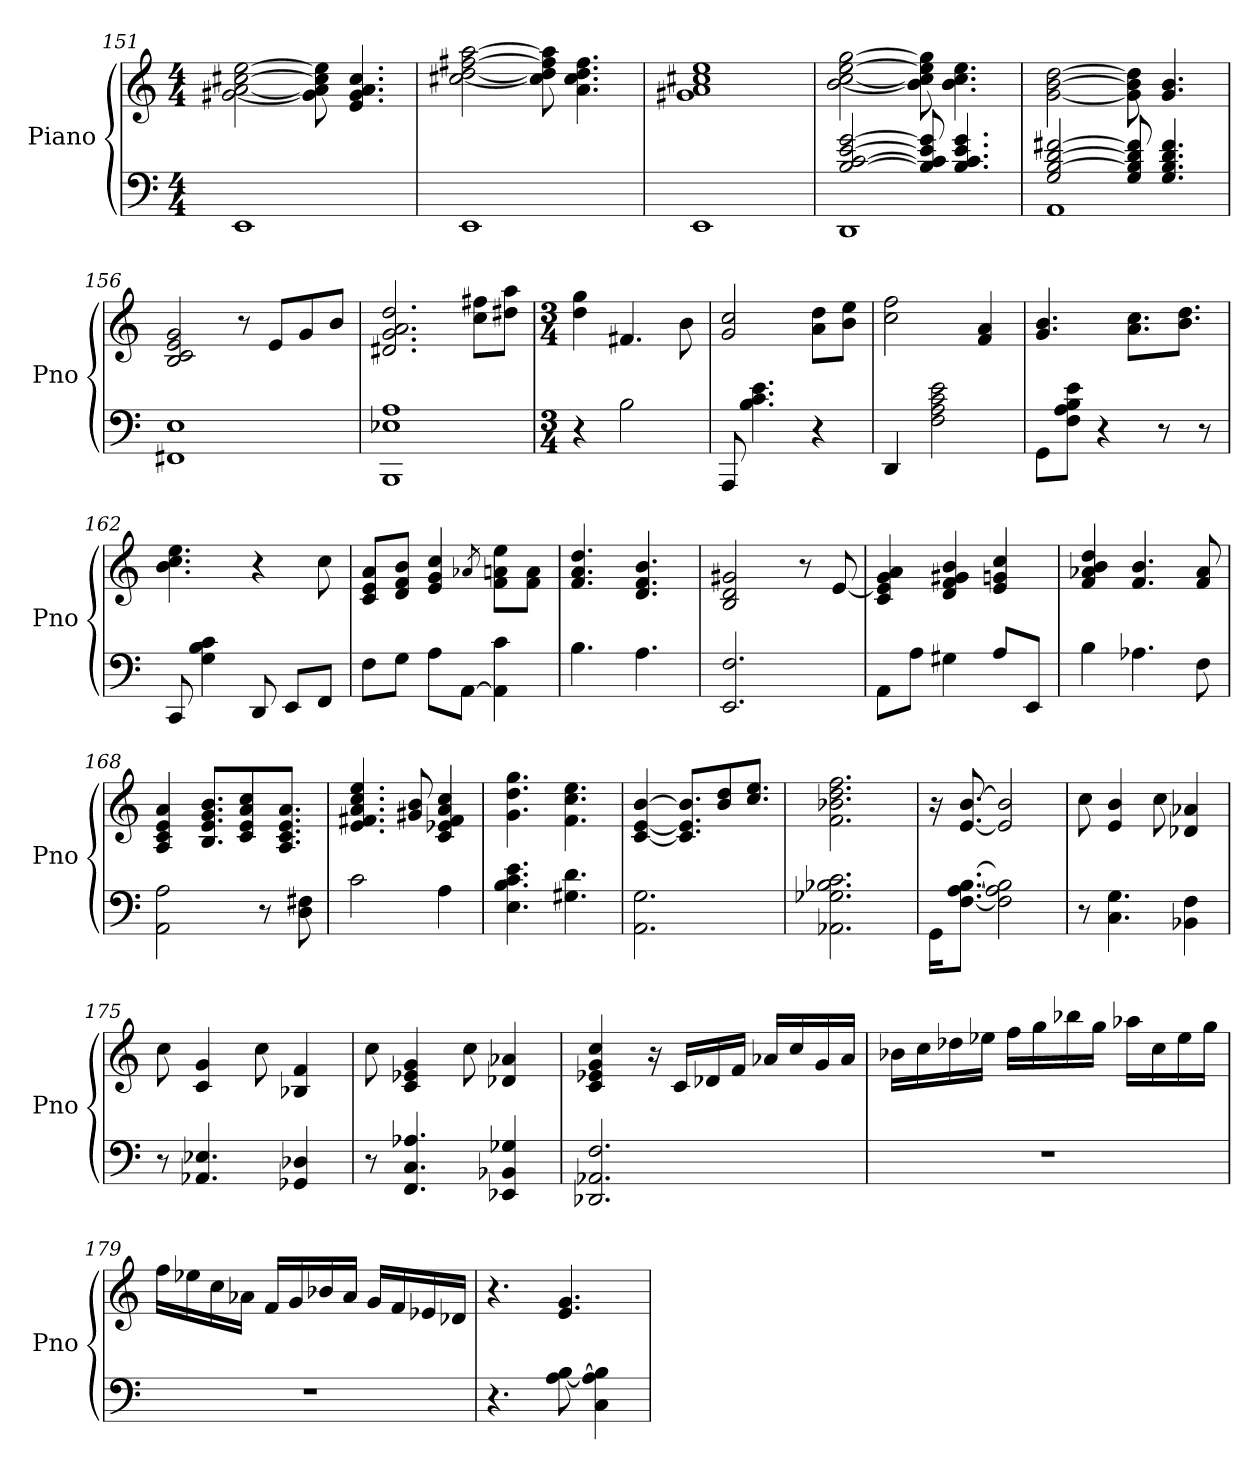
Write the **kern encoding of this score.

**kern	**kern
*part1	*part1
*staff2	*staff1
*I"Piano	*
*I'Pno	*
*clefF4	*clefG2
*k[]	*k[]
*M4/4	*M4/4
=151	=151
1EE	[2g#X\ [2a\ [2cc#X\ [2ee\
.	8g#\] 8a\] 8cc#\] 8ee\]
.	4.e/ 4.g#/ 4.a/ 4.cc#/
=152	=152
1EE	[2cc#X\ [2dd\ [2ff#X\ [2aa\
.	8cc#\] 8dd\] 8ff#\] 8aa\]
.	4.a\ 4.cc#\ 4.dd\ 4.ff#\
=153	=153
1EE	1g#X 1a 1cc#X 1ee
=154	=154
*^	*
[2B/ [2c/ [2e/ [2g/	1DD	[2b\ [2cc\ [2ee\ [2gg\
8B/] 8c/] 8e/] 8g/]	.	8b\] 8cc\] 8ee\] 8gg\]
4.B/ 4.c/ 4.e/ 4.g/	.	4.b\ 4.cc\ 4.ee\
!!LO:LB:g=z
=155	=155	=155
2G/ [2B/ [2d/ [2f#X/	1AA	[2g\ [2b\ [2dd\
8G/ 8B/] 8d/] 8f#/]	.	8g\] 8b\] 8dd\]
4.G/ 4.B/ 4.d/ 4.f#/	.	4.g/ 4.b/
=156	=156	=156
1E	1FF#X	2B/ 2c/ 2e/ 2g/
.	.	8r
.	.	8e/L
.	.	8g/
.	.	8b/J
=157	=157	=157
1E-X 1A	1BBB	2.d#X/ 2.g/ 2.a/ 2.dd/
.	.	8cc\ 8ff#X\L
.	.	8dd#X\ 8aa\J
*v	*v	*
=158	=158
*M3/4	*M3/4
*	*MM140
4r	4dd\ 4gg\
2B\	4.f#X/
.	8b\
=159	=159
8AAA/	2g/ 2cc/
4.B\ 4.c\ 4.e\	.
4r	8a\ 8dd\L
.	8b\ 8ee\J
=160	=160
4DD/	2cc\ 2ff\
2F\ 2A\ 2c\ 2e\	.
.	4f/ 4a/
=161	=161
8GG\L	4.g/ 4.b/
8F\ 8A\ 8B\ 8e\J	.
4r	.
.	8.a\ 8.cc\L
8r	.
.	8.b\ 8.dd\J
8r	.
!!LO:LB:g=z
=162	=162
8CC/	4.b\ 4.cc\ 4.ee\
4G\ 4B\ 4c\	.
8DD/	4r
8EE/L	.
8FF/J	8cc\
=163	=163
8F\L	8c/ 8e/ 8a/L
8G\J	8d/ 8f/ 8b/J
8A\L	4e/ 4g/ 4cc/
[8AA\J	.
.	8qa-X/
4AA\] 4c\	8f\ 8an\ 8ee\L
.	8f\ 8a\J
=164	=164
4.B\	4.f/ 4.a/ 4.dd/
4.A\	4.d/ 4.f/ 4.b/
=165	=165
2.EE/ 2.F/	2B/ 2d/ 2g#X/
.	8r
.	[8e/
=166	=166
8AA\L	4c/ 4e/] 4g/ 4a/
8A\J	.
4G#X\	4d/ 4f/ 4g#X/ 4b/
8A/L	4e/ 4gn/ 4cc/
8EE/J	.
=167	=167
4B\	4f/ 4a-X/ 4b/ 4dd/
4.A-X\	4.f/ 4.b/
8F\	8f/ 8a-/
=168	=168
2AA\ 2A\	4A/ 4c/ 4e/ 4a/
.	8.B/ 8.e/ 8.g/ 8.b/L
.	8c/ 8e/ 8a/ 8cc/
8r	.
.	8.A/ 8.c/ 8.e/ 8.a/J
8D\ 8F#X\	.
!!LO:LB:g=z
=169	=169
2c\	4.e/ 4.f#X/ 4.a/ 4.cc/ 4.ee/
.	8g#X/ 8b/
4A\	4c/ 4e-X/ 4f#/ 4a/ 4cc/
=170	=170
4.E\ 4.B\ 4.c\ 4.e\	4.g\ 4.dd\ 4.gg\
4.G#X\ 4.d\	4.f\ 4.cc\ 4.ee\
=171	=171
2.AA\ 2.G\	[4c/ [4e/ [4b/
.	8.c/] 8.e/] 8.b/]L
.	8b/ 8dd/
.	8.cc/ 8.ee/J
=172	=172
2.AA-X\ 2.G-X\ 2.B-X\ 2.c\	2.f\ 2.b-X\ 2.dd\ 2.ff\
=173	=173
16GG\KL	16r
[8.F\ [8.A\ [8.B\J	[8.e/ [8.b/
2F\] 2A\] 2B\]	2e/] 2b/]
=174	=174
8r	8cc\
4.C\ 4.G\	4e/ 4b/
.	8cc\
4BB-X\ 4F\	4d-X/ 4a-X/
=175	=175
8r	8cc\
4.AA-X/ 4.E-X/	4c/ 4g/
.	8cc\
4GG-X/ 4D-X/	4B-X/ 4f/
=176	=176
8r	8cc\
4.FF/ 4.C/ 4.A-X/	4c/ 4e-X/ 4g/
.	8cc\
4EE-X/ 4BB-X/ 4G-X/	4d-X/ 4a-X/
!!LO:LB:g=z
=177	=177
2.DD-X/ 2.AA-X/ 2.F/	4c/ 4e-X/ 4g/ 4cc/
.	16r
.	16c/LL
.	16d-X/
.	16f/JJ
.	16a-X/LL
.	16cc/
.	16g/
.	16a-/JJ
=178	=178
2.r	16b-X\LL
.	16cc\
.	16dd-X\
.	16ee-X\JJ
.	16ff\LL
.	16gg\
.	16bb-X\
.	16gg\JJ
.	16aa-X\LL
.	16cc\
.	16ee-\
.	16gg\JJ
=179	=179
2.r	16ff\LL
.	16ee-X\
.	16cc\
.	16a-X\JJ
.	16f/LL
.	16g/
.	16b-X/
.	16a-/JJ
.	16g/LL
.	16f/
.	16e-X/
.	16d-X/JJ
=180	=180
4.r	4.r
[8A\ [8B\	4.e/ 4.g/
4C\ 4A\] 4B\]	.
=	=
*-	*-
